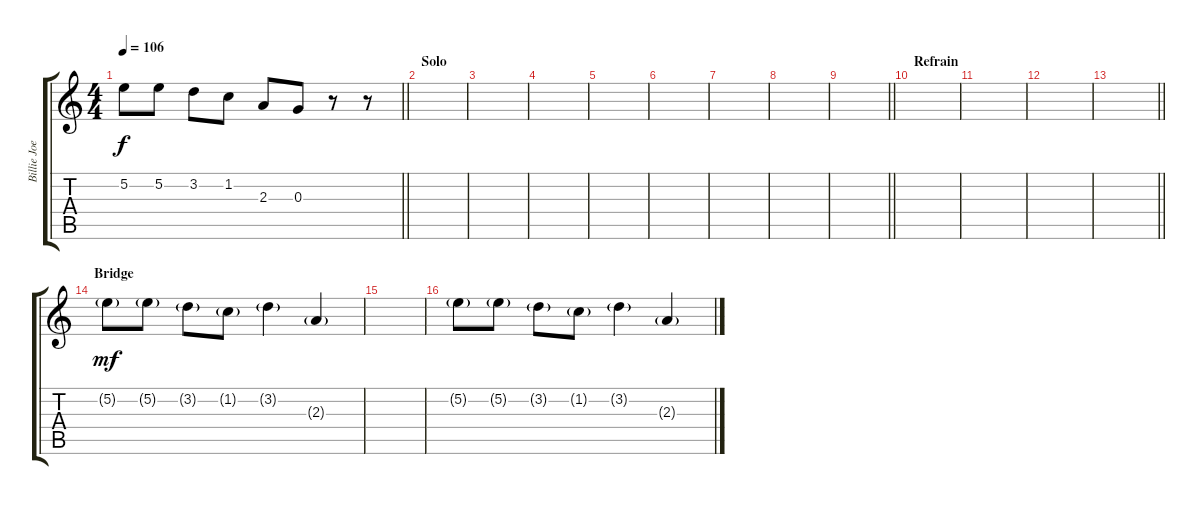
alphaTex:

\track ("Billie Joe Armstrong (Vocals)" "Billie Joe") {mute instrument acousticguitarsteel}
\staff {score tabs}
\tuning (E4 B3 G3 D3 A2 E2) {hide}
\ts (4 4)
\tempo 106
\clef g2
\barLineRight lightlight
\ks c
5.2.8{dy f} 5.2.8 3.2.8 1.2.8 2.3.8 0.3.8 r.8 r.8 |
\section ("" "Solo")
|
|
|
|
|
|
|
\barLineRight lightlight
|
\section ("" "Refrain")
|
|
|
\barLineRight lightlight
|
\section ("" "Bridge")
5.2{g}.8{dy mf} 5.2{g}.8 3.2{g}.8 1.2{g}.8 3.2{g}.4 2.3{g}.4 |
|
5.2{g}.8 5.2{g}.8 3.2{g}.8 1.2{g}.8 3.2{g}.4 2.3{g}.4
